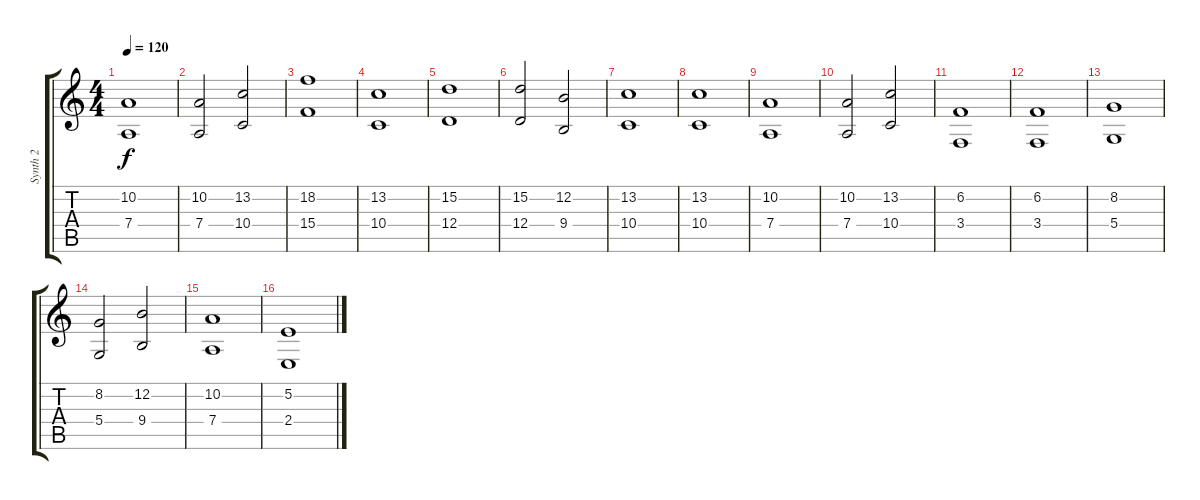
\track ("Synth 2" "Synth 2") {instrument synthstrings1}
\staff {score tabs}
\tuning (E4 B3 G3 D3 A2 E2) {hide}
\ts (4 4)
\tempo 120
\clef g2
\ks c
(10.2 7.4).1{dy f} |
(10.2 7.4).2 (13.2 10.4).2 |
(18.2 15.4).1 |
(13.2 10.4).1 |
(15.2 12.4).1 |
(15.2 12.4).2 (12.2 9.4).2 |
(13.2 10.4).1 |
(13.2 10.4).1 |
\section ("" "")
(10.2 7.4).1 |
(10.2 7.4).2 (13.2 10.4).2 |
(6.2 3.4).1 |
(6.2 3.4).1 |
(8.2 5.4).1 |
(8.2 5.4).2 (12.2 9.4).2 |
(10.2 7.4).1 |
(5.2 2.4).1
